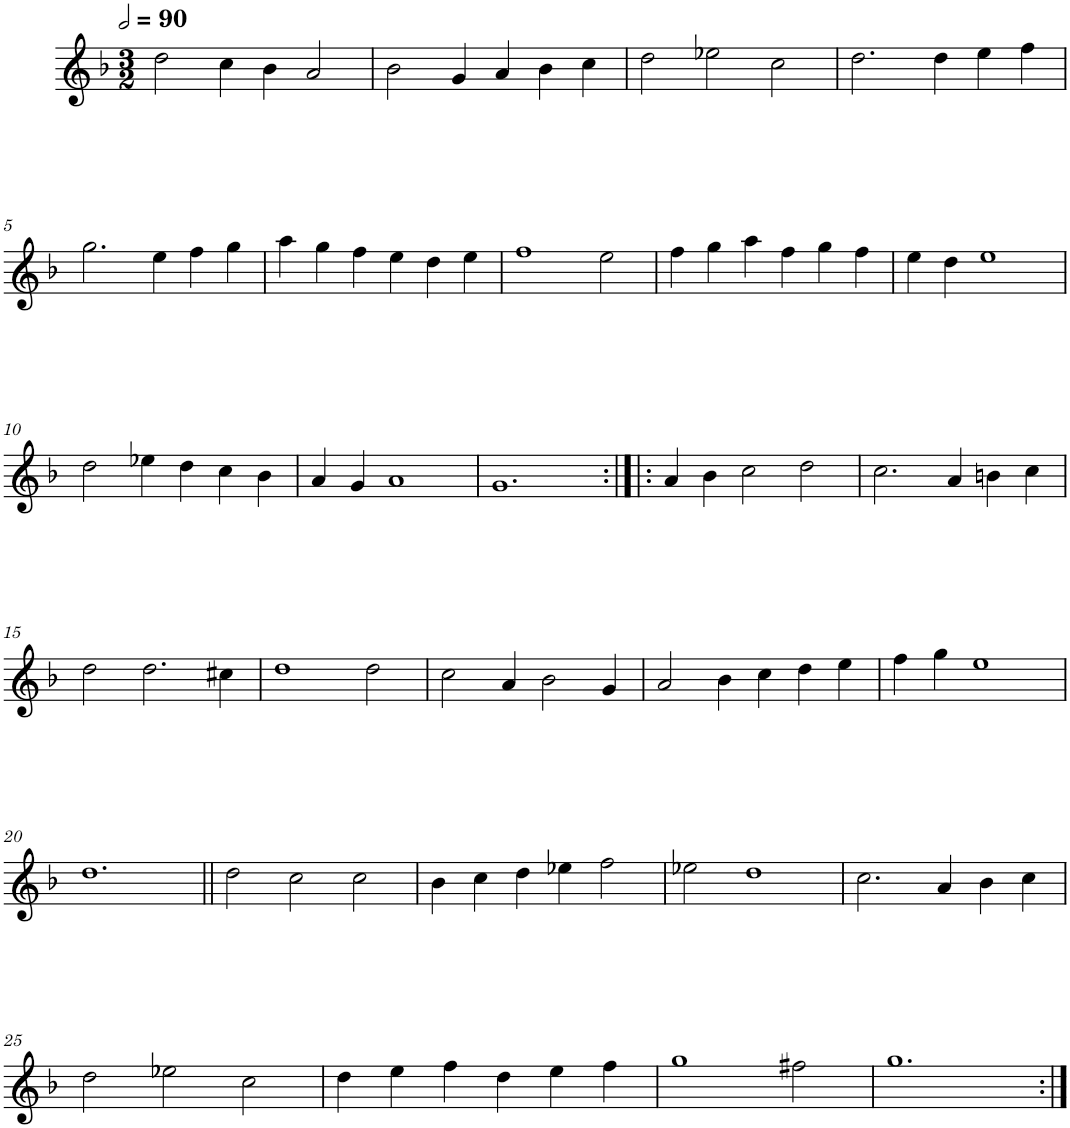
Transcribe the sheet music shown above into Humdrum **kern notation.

**kern
*part1
*staff1
*I"Quatre parties
*clefG2
*k[b-]
*M3/2
*MM180
=1
2dd\
4cc\
4b-\
2a/
=2
2b-\
4g/
4a/
4b-\
4cc\
=3
2dd\
2ee-X\
2cc\
=4
2.dd\
4dd\
4ee\
4ff\
!!LO:LB:g=z
=5
2.gg\
4ee\
4ff\
4gg\
=6
4aa\
4gg\
4ff\
4ee\
4dd\
4ee\
=7
1ff
2ee\
=8
4ff\
4gg\
4aa\
4ff\
4gg\
4ff\
=9
4ee\
4dd\
1ee
!!LO:LB:g=z
=10
2dd\
4ee-X\
4dd\
4cc\
4b-\
=11
4a/
4g/
1a
=12
1.g
=13:|!|:
4a/
4b-\
2cc\
2dd\
=14
2.cc\
4a/
4bn\
4cc\
!!LO:LB:g=z
=15
2dd\
2.dd\
4cc#X\
=16
1dd
2dd\
=17
2cc\
4a/
2b-\
4g/
=18
2a/
4b-\
4cc\
4dd\
4ee\
=19
4ff\
4gg\
1ee
!!LO:LB:g=z
=20
1.dd
=21||
2dd\
2cc\
2cc\
=22
4b-\
4cc\
4dd\
4ee-X\
2ff\
=23
2ee-X\
1dd
=24
2.cc\
4a/
4b-\
4cc\
!!LO:LB:g=z
=25
2dd\
2ee-X\
2cc\
=26
4dd\
4ee\
4ff\
4dd\
4ee\
4ff\
=27
1gg
2ff#X\
=28
1.gg
=:|!
*-
